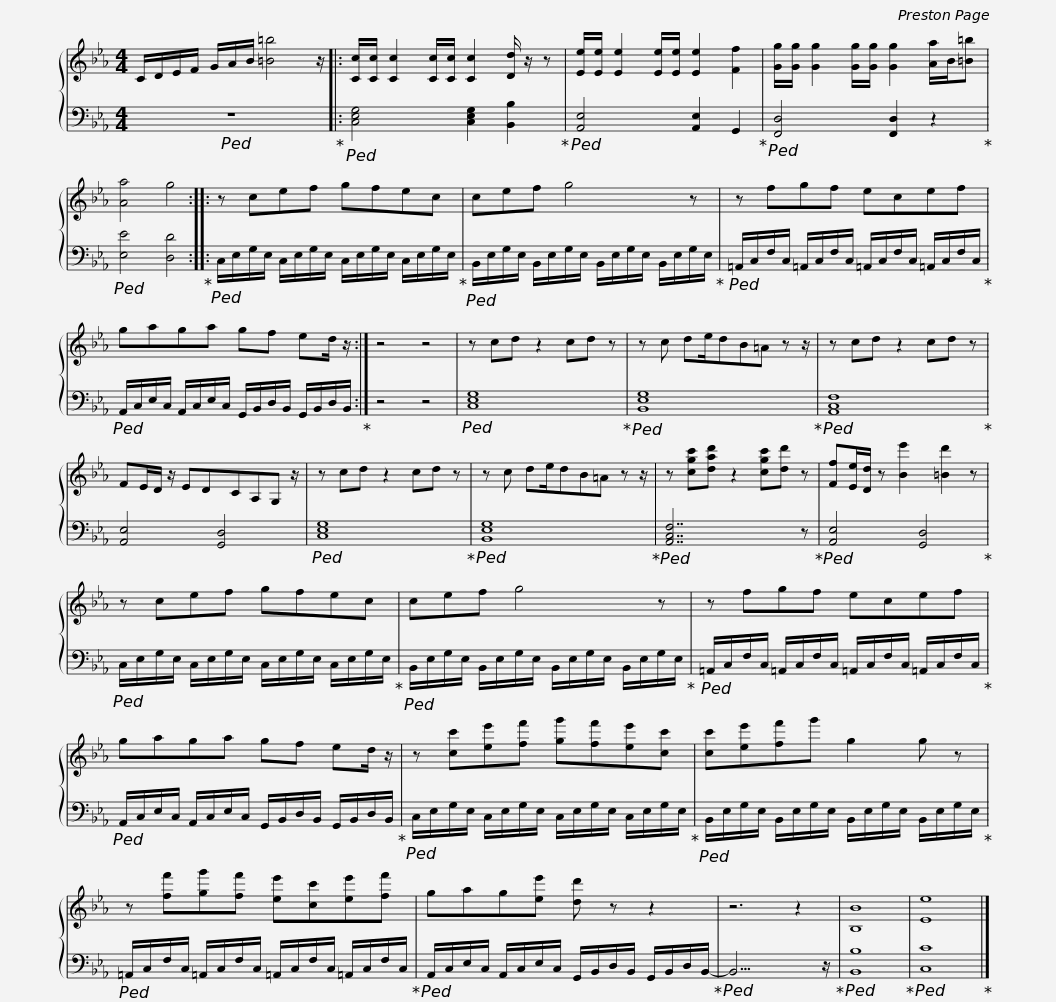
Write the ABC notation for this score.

X:1
%%score { 1 | 2 }
L:1/8
M:4/4
I:linebreak $
K:Eb
V:1 treble
V:2 bass
V:1
 C/D/E/F/ G/A/B/ [=B=b]4 z/ |: [Cc]/[Cc]/ [Cc]2 [Cc]/[Cc]/ [Cc]2 [Dd]/ z/ z | [Ee]/[Ee]/ [Ee]2 [Ee]/[Ee]/ [Ee]2 [Ff]2 | [Gg]/[Gg]/ [Gg]2 [Gg]/[Gg]/ [Gg]2 [Aa]/B/[=B=b] | [Aa]4 g4 ::$ %5
 z cef gfec | cef g4 z |$ z fgf ecef | gaga gf ed/ z/ :| z4 z4 | %10
 z cd z2 cd z |$ z c de/dB=A z z/ | z cd z2 cd z | FE/D/ z/ EDCA,G, z/ | z cd z2 cd z | %15
 z c de/dB=A z z/ |$ z [cgc'][dad'] z2 [cgc'][dd'] z | [Ff][Ee]/[Dd]/ z [Be']2 [=Bd']2 z | z cef gfec | cef g4 z |$ %20
 z fgf ecef | gaga gf ed/ z/ |$ z [cc'][ee'][ff'] [gg'][ff'][ee'][cc'] | [cc'][ee'][ff']g' g2 g z |$ z [ff'][gg'][ff'] [ee'][cc'][ee'][ff'] | %25
 gag[ee'] [dd'] z z2 | z6 z2 | [B,B]8 | [Ee]8 |] %29
V:2
!ped! z8!ped-up! |:!ped! [C,E,G,]4 [C,E,G,]2 [B,,B,]2!ped-up! |!ped! [A,,E,]4 [A,,E,]2 G,,2!ped-up! |!ped! [F,,D,]4 [F,,D,]2 z2!ped-up! |!ped! [E,E]4 [D,D]4!ped-up! ::$ %5
!ped! C,/E,/G,/E,/ C,/E,/G,/E,/ C,/E,/G,/E,/ C,/E,/G,/E,/!ped-up! |!ped! B,,/E,/G,/E,/ B,,/E,/G,/E,/ B,,/E,/G,/E,/ B,,/E,/G,/E,/!ped-up! |$!ped! =A,,/C,/F,/C,/ =A,,/C,/F,/C,/ =A,,/C,/F,/C,/ =A,,/C,/F,/C,/!ped-up! |!ped! A,,/C,/E,/C,/ A,,/C,/E,/C,/ G,,/B,,/D,/B,,/ G,,/B,,/D,/B,,/!ped-up! :| z4 z4 | %10
!ped! [C,E,G,]8!ped-up! |$!ped! [B,,E,G,]8!ped-up! |!ped! [A,,C,F,]8!ped-up! | [A,,E,]4 [G,,D,]4 |!ped! [C,E,G,]8!ped-up! | %15
!ped! [B,,E,G,]8!ped-up! |$!ped! [A,,C,F,]7 z!ped-up! |!ped! [A,,E,]4 [G,,D,]4!ped-up! |!ped! C,/E,/G,/E,/ C,/E,/G,/E,/ C,/E,/G,/E,/ C,/E,/G,/E,/!ped-up! |!ped! B,,/E,/G,/E,/ B,,/E,/G,/E,/ B,,/E,/G,/E,/ B,,/E,/G,/E,/!ped-up! |$ %20
!ped! =A,,/C,/F,/C,/ =A,,/C,/F,/C,/ =A,,/C,/F,/C,/ =A,,/C,/F,/C,/!ped-up! |!ped! A,,/C,/E,/C,/ A,,/C,/E,/C,/ G,,/B,,/D,/B,,/ G,,/B,,/D,/B,,/!ped-up! |$!ped! C,/E,/G,/E,/ C,/E,/G,/E,/ C,/E,/G,/E,/ C,/E,/G,/E,/!ped-up! |!ped! B,,/E,/G,/E,/ B,,/E,/G,/E,/ B,,/E,/G,/E,/ B,,/E,/G,/E,/!ped-up! |$!ped! =A,,/C,/F,/C,/ =A,,/C,/F,/C,/ =A,,/C,/F,/C,/ =A,,/C,/F,/C,/!ped-up! | %25
!ped! A,,/C,/E,/C,/ A,,/C,/E,/C,/ G,,/B,,/D,/B,,/ G,,/B,,/D,/B,,/-!ped-up! |!ped! B,,15/2 z/!ped-up! |!ped! [B,,B,]8!ped-up! |!ped! [C,C]8!ped-up! |] %29
